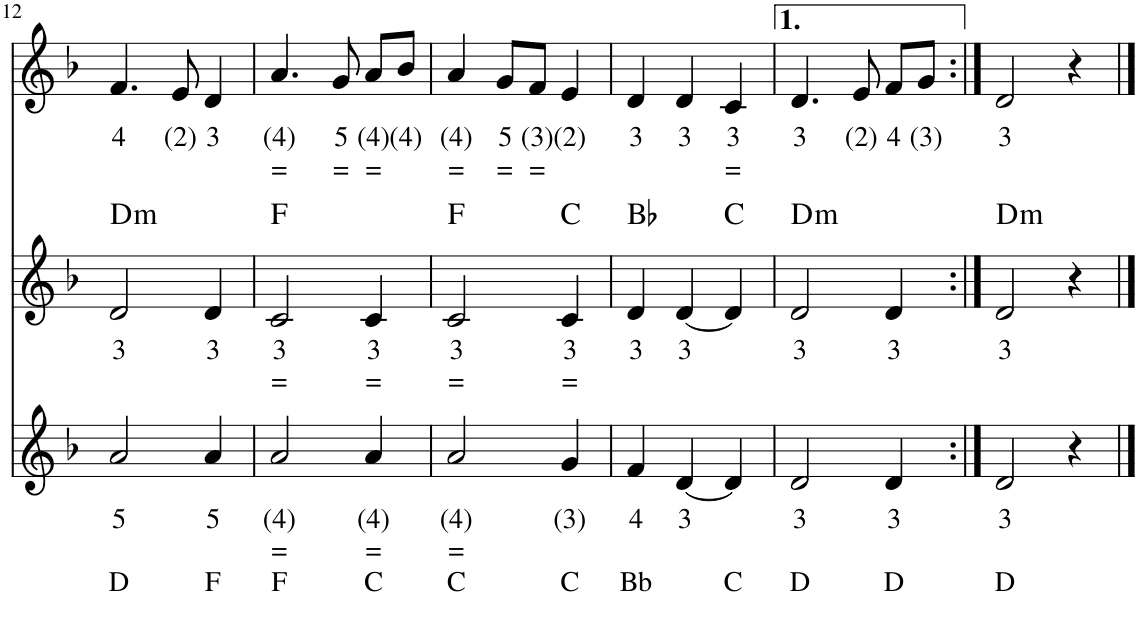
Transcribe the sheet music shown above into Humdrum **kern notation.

**kern	**text	**kern	**text	**text	**text	**kern	**text	**text	**harte	**kern	**text	**text
*part4	*part4	*part3	*part3	*part3	*part3	*part2	*part2	*part2	*part2	*part1	*part1	*part1
*staff4	*staff4	*staff3	*staff3	*staff3	*staff3	*staff2	*staff2	*staff2	*	*staff1	*staff1	*staff1
*I"Stem	*	*I"Stem	*	*	*	*I"Stem	*	*	*	*I"Stem	*	*
!!LO:PB:g=z
*clefF4	*	*clefG2	*	*	*	*clefG2	*	*	*	*clefG2	*	*
*k[b-]	*	*k[b-]	*	*	*	*k[b-]	*	*	*	*k[b-]	*	*
*M3/4	*	*M3/4	*	*	*	*M3/4	*	*	*	*M3/4	*	*
=12	=12	=12	=12	=12	=12	=12	=12	=12	=12	=12	=12	=12
!	!	!	!LO:LY:b	!	!LO:LY:b	!	!LO:LY:b	!	!LO:H:kt=m	!	!LO:LY:b	!
2D	D	2a/	5	.	D	2d/	3	.	D:min	4.f/	4	.
!	!	!	!	!	!	!	!	!	!	!	!LO:LY:b	!
.	.	.	.	.	.	.	.	.	.	8e/	(2)	.
!	!	!	!LO:LY:b	!	!LO:LY:b	!	!LO:LY:b	!	!	!	!LO:LY:b	!
4F	F	4a/	5	.	F	4d/	3	.	.	4d/	3	.
=13	=13	=13	=13	=13	=13	=13	=13	=13	=13	=13	=13	=13
!	!	!	!LO:LY:b	!LO:LY:b	!LO:LY:b	!	!LO:LY:b	!LO:LY:b	!	!	!LO:LY:b	!LO:LY:b
2F	F	2a/	(4)	=	F	2c/	3	=	F:maj	4.a/	(4)	=
!	!	!	!	!	!	!	!	!	!	!	!LO:LY:b	!LO:LY:b
.	.	.	.	.	.	.	.	.	.	8g/	5	=
!	!	!	!LO:LY:b	!LO:LY:b	!LO:LY:b	!	!LO:LY:b	!LO:LY:b	!	!	!LO:LY:b	!LO:LY:b
4C	C	4a/	(4)	=	C	4c/	3	=	.	8a/L	(4)	=
!	!	!	!	!	!	!	!	!	!	!	!LO:LY:b	!
.	.	.	.	.	.	.	.	.	.	8b-/J	(4)	.
=14	=14	=14	=14	=14	=14	=14	=14	=14	=14	=14	=14	=14
!	!	!	!LO:LY:b	!LO:LY:b	!LO:LY:b	!	!LO:LY:b	!LO:LY:b	!	!	!LO:LY:b	!LO:LY:b
2C	C	2a/	(4)	=	C	2c/	3	=	F:maj	4a/	(4)	=
!	!	!	!	!	!	!	!	!	!	!	!LO:LY:b	!LO:LY:b
.	.	.	.	.	.	.	.	.	.	8g/L	5	=
!	!	!	!	!	!	!	!	!	!	!	!LO:LY:b	!LO:LY:b
.	.	.	.	.	.	.	.	.	.	8f/J	(3)	=
!	!	!	!LO:LY:b	!	!LO:LY:b	!	!LO:LY:b	!LO:LY:b	!	!	!LO:LY:b	!
4C	C	4g/	(3)	.	C	4c/	3	=	C:maj	4e/	(2)	.
=15	=15	=15	=15	=15	=15	=15	=15	=15	=15	=15	=15	=15
!	!	!	!LO:LY:b	!	!LO:LY:b	!	!LO:LY:b	!	!	!	!LO:LY:b	!
4BB-	Bb	4f/	4	.	Bb	4d/	3	.	Bb:maj	4d/	3	.
!	!	!	!LO:LY:b	!	!	!	!LO:LY:b	!	!	!	!LO:LY:b	!
2C	C	[4d/	3	.	.	[4d/	3	.	.	4d/	3	.
!	!	!	!	!	!LO:LY:b	!	!	!	!	!	!LO:LY:b	!LO:LY:b
.	.	4d/]	.	.	C	4d/]	.	.	C:maj	4c/	3	=
=16	=16	=16	=16	=16	=16	=16	=16	=16	=16	=16	=16	=16
!	!	!	!LO:LY:b	!	!LO:LY:b	!	!LO:LY:b	!	!LO:H:kt=m	!	!LO:LY:b	!
2D	D	2d/	3	.	D	2d/	3	.	D:min	4.d/	3	.
!	!	!	!	!	!	!	!	!	!	!	!LO:LY:b	!
.	.	.	.	.	.	.	.	.	.	8e/	(2)	.
!	!	!	!LO:LY:b	!	!LO:LY:b	!	!LO:LY:b	!	!	!	!LO:LY:b	!
4D	D	4d/	3	.	D	4d/	3	.	.	8f/L	4	.
!	!	!	!	!	!	!	!	!	!	!	!LO:LY:b	!
.	.	.	.	.	.	.	.	.	.	8g/J	(3)	.
=17:|!	=17:|!	=17:|!	=17:|!	=17:|!	=17:|!	=17:|!	=17:|!	=17:|!	=17:|!	=17:|!	=17:|!	=17:|!
!	!	!	!LO:LY:b	!	!LO:LY:b	!	!LO:LY:b	!	!LO:H:kt=m	!	!LO:LY:b	!
2D	D	2d/	3	.	D	2d/	3	.	D:min	2d/	3	.
4r	.	4r	.	.	.	4r	.	.	.	4r	.	.
==	==	==	==	==	==	==	==	==	==	==	==	==
*-	*-	*-	*-	*-	*-	*-	*-	*-	*-	*-	*-	*-
